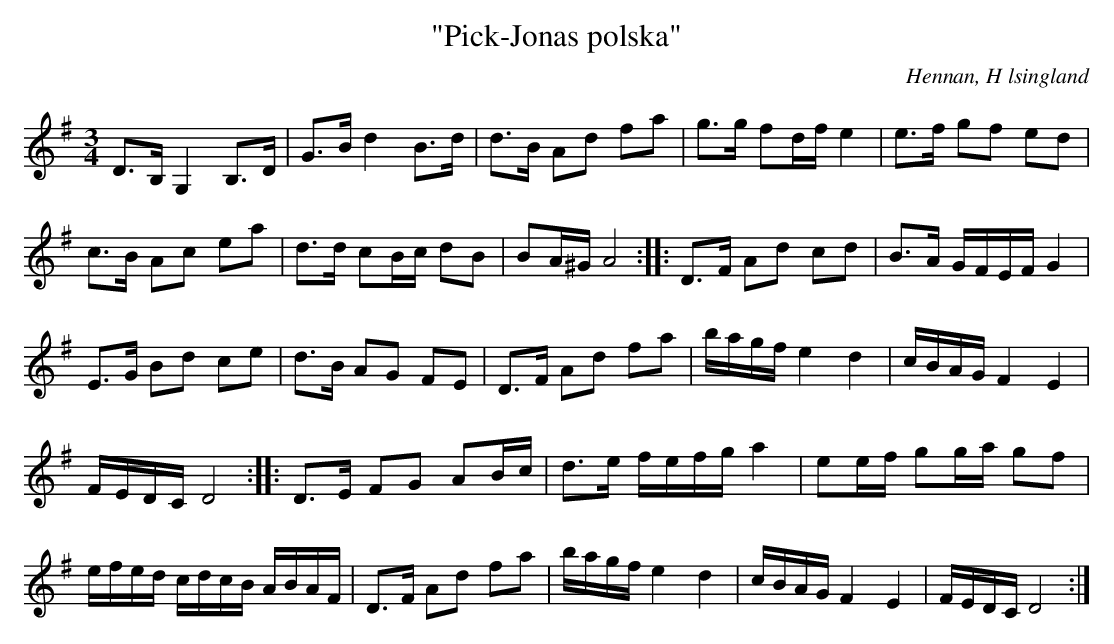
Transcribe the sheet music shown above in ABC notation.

X:1
T: "Pick-Jonas polska"
O: Hennan, H lsingland
M: 3/4
L: 1/8
K: G
D>B, G,2 B,>D | G>B d2 B>d | d>B Ad fa | g>g fd/f/ e2 | e>f gf ed |
c>B Ac ea | d>d cB/c/ dB | BA/^G/ A4 :: D>F Ad cd | B>A G/F/E/F/ G2 |
E>G Bd ce | d>B AG FE | D>F Ad fa | b/a/g/f/ e2 d2 | c/B/A/G/ F2 E2 |
F/E/D/C/ D4 :: D>E FG AB/c/ | d>e f/e/f/g/ a2 | ee/f/ gg/a/ gf |
e/f/e/d/ c/d/c/B/ A/B/A/F/ | D>F Ad fa | b/a/g/f/ e2 d2 | c/B/A/G/ F2 E2 | F/E/D/C/ D4 :|]
